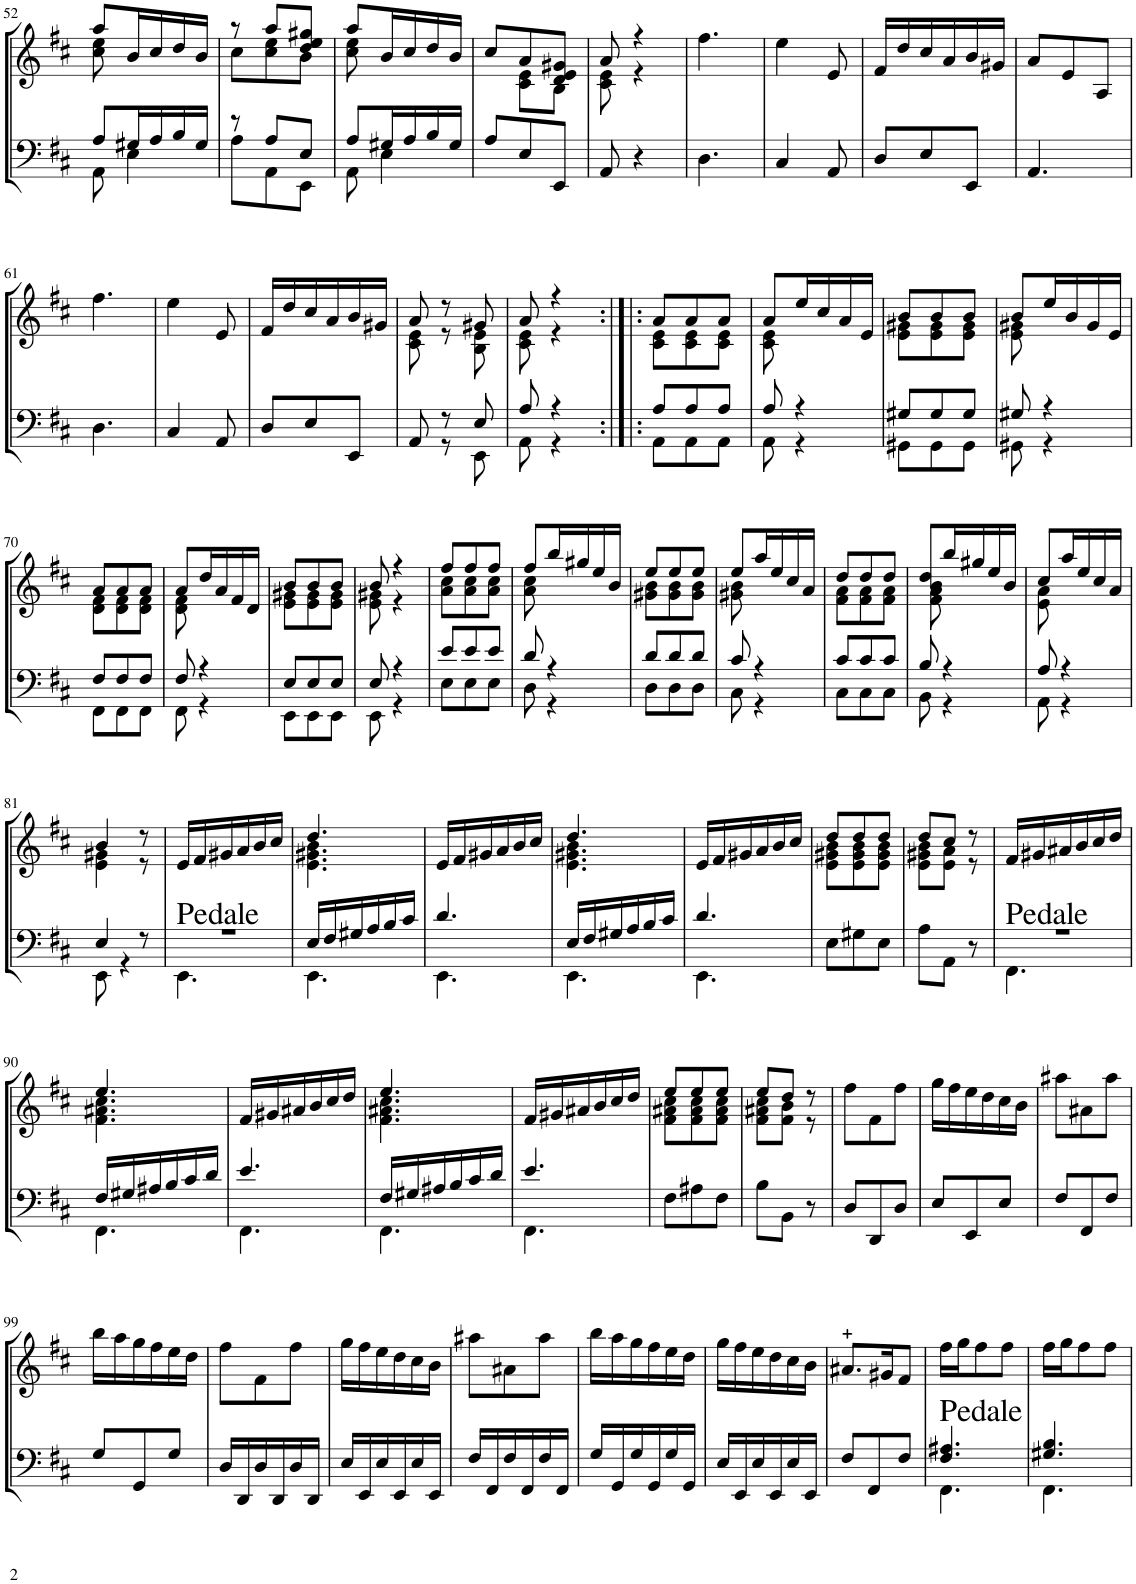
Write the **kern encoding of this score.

**kern	**kern
*part1	*part1
*staff2	*staff1
*I"Organ	*
!!LO:PB:g=z
*clefF4	*clefG2
*k[f#c#]	*k[f#c#]
*M3/8	*M3/8
=52	=52
*^	*^
8A/L	8AA\	8aa/L	8cc#\ 8ee\
16G#X/L	4E\	16b/L	4ryy
16A/	.	16cc#/	.
16B/	.	16dd/	.
16G#/JJ	.	16b/JJ	.
=53	=53	=53	=53
8r	8A\L	8r	8cc#\L
8A/L	8AA\	8aa/L	8cc#\ 8ee\
8E/J	8EE\J	8dd/ 8ee/ 8gg#X/J	8b\J
=54	=54	=54	=54
8A/L	8AA\	8aa/L	8cc#\ 8ee\
16G#X/L	4E\	16b/L	4ryy
16A/	.	16cc#/	.
16B/	.	16dd/	.
16G#/JJ	.	16b/JJ	.
*v	*v	*	*
=55	=55	=55
8A/L	8cc#/L	8ryy
8E/	8a/	8c#\ 8e\L
8EE/J	8d/ 8e/ 8g#X/J	8B\J
=56	=56	=56
8AA/	8a/	8c#\ 8e\
4r	4r	4r
*	*v	*v
=57	=57
4.D\	4.ff#\
=58	=58
4C#/	4ee\
8AA/	8e/
=59	=59
8D/L	16f#/LL
.	16dd/
8E/	16cc#/
.	16a/
8EE/J	16b/
.	16g#X/JJ
=60	=60
4.AA/	8a/L
.	8e/
.	8A/J
!!LO:LB:g=z
=61	=61
4.D\	4.ff#\
=62	=62
4C#/	4ee\
8AA/	8e/
=63	=63
8D/L	16f#/LL
.	16dd/
8E/	16cc#/
.	16a/
8EE/J	16b/
.	16g#X/JJ
=64	=64
*^	*^
8AA/	8ryy	8a/	8c#\ 8e\
8r	8r	8r	8r
8E/	8EE\	8g#X/	8B\ 8e\
=65	=65	=65	=65
8A/	8AA\	8a/	8c#\ 8e\
4r	4r	4r	4r
=66:|!|:	=66:|!|:	=66:|!|:	=66:|!|:
8A/L	8AA\L	8a/L	8c#\ 8e\L
8A/	8AA\	8a/	8c#\ 8e\
8A/J	8AA\J	8a/J	8c#\ 8e\J
=67	=67	=67	=67
8A/	8AA\	8a/L	8c#\ 8e\
4r	4r	16ee/L	4ryy
.	.	16cc#/	.
.	.	16a/	.
.	.	16e/JJ	.
=68	=68	=68	=68
8G#X/L	8GG#X\L	8b/L	8e\ 8g#X\L
8G#/	8GG#\	8b/	8e\ 8g#\
8G#/J	8GG#\J	8b/J	8e\ 8g#\J
=69	=69	=69	=69
8G#X/	8GG#X\	8b/L	8e\ 8g#X\
4r	4r	16ee/L	4ryy
.	.	16b/	.
.	.	16g#/	.
.	.	16e/JJ	.
!!LO:LB:g=z	!!
=70	=70	=70	=70
8F#/L	8FF#\L	8a/L	8d\ 8f#\L
8F#/	8FF#\	8a/	8d\ 8f#\
8F#/J	8FF#\J	8a/J	8d\ 8f#\J
=71	=71	=71	=71
8F#/	8FF#\	8a/L	8d\ 8f#\
4r	4r	16dd/L	4ryy
.	.	16a/	.
.	.	16f#/	.
.	.	16d/JJ	.
=72	=72	=72	=72
8E/L	8EE\L	8b/L	8e\ 8g#X\L
8E/	8EE\	8b/	8e\ 8g#\
8E/J	8EE\J	8b/J	8e\ 8g#\J
=73	=73	=73	=73
8E/	8EE\	8b/	8e\ 8g#X\
4r	4r	4r	4r
=74	=74	=74	=74
8e/L	8E\L	8ff#/L	8a\ 8cc#\L
8e/	8E\	8ff#/	8a\ 8cc#\
8e/J	8E\J	8ff#/J	8a\ 8cc#\J
=75	=75	=75	=75
8d/	8D\	8ff#/L	8a\ 8cc#\
4r	4r	16bb/L	4ryy
.	.	16gg#X/	.
.	.	16ee/	.
.	.	16b/JJ	.
=76	=76	=76	=76
8d/L	8D\L	8ee/L	8g#X\ 8b\L
8d/	8D\	8ee/	8g#\ 8b\
8d/J	8D\J	8ee/J	8g#\ 8b\J
=77	=77	=77	=77
8c#/	8C#\	8ee/L	8g#X\ 8b\
4r	4r	16aa/L	4ryy
.	.	16ee/	.
.	.	16cc#/	.
.	.	16a/JJ	.
=78	=78	=78	=78
8c#/L	8C#\L	8dd/L	8f#\ 8a\L
8c#/	8C#\	8dd/	8f#\ 8a\
8c#/J	8C#\J	8dd/J	8f#\ 8a\J
=79	=79	=79	=79
8B/	8BB\	8b/ 8dd/L	8f#\ 8a\
4r	4r	16bb/L	4ryy
.	.	16gg#X/	.
.	.	16ee/	.
.	.	16b/JJ	.
=80	=80	=80	=80
8A/	8AA\	8cc#/L	8e\ 8a\
4r	4r	16aa/L	4ryy
.	.	16ee/	.
.	.	16cc#/	.
.	.	16a/JJ	.
!!LO:LB:g=z	!!
=81	=81	=81	=81
4E/	8EE\	4b/	4e\ 4g#X\
.	4r	.	.
8r	.	8r	8r
=82	=82	=82	=82
!LO:TX:a:t=Pedale	!	!	!
*	*	*v	*v
4.r	4.EE\	16e/LL
.	.	16f#/
.	.	16g#X/
.	.	16a/
.	.	16b/
.	.	16cc#/JJ
=83	=83	=83
*	*	*^
16E/LL	4.EE\	4.dd/	4.e\ 4.g#X\ 4.b\
16F#/	.	.	.
16G#X/	.	.	.
16A/	.	.	.
16B/	.	.	.
16c#/JJ	.	.	.
*	*	*v	*v
=84	=84	=84
4.d/	4.EE\	16e/LL
.	.	16f#/
.	.	16g#X/
.	.	16a/
.	.	16b/
.	.	16cc#/JJ
=85	=85	=85
*	*	*^
16E/LL	4.EE\	4.dd/	4.e\ 4.g#X\ 4.b\
16F#/	.	.	.
16G#X/	.	.	.
16A/	.	.	.
16B/	.	.	.
16c#/JJ	.	.	.
*	*	*v	*v
=86	=86	=86
4.d/	4.EE\	16e/LL
.	.	16f#/
.	.	16g#X/
.	.	16a/
.	.	16b/
.	.	16cc#/JJ
*v	*v	*
=87	=87
*	*^
8E\L	8dd/L	8e\ 8g#X\ 8b\L
8G#X\	8dd/	8e\ 8g#\ 8b\
8E\J	8dd/J	8e\ 8g#\ 8b\J
=88	=88	=88
8A\L	8dd/L	8e\ 8g#X\ 8b\L
8AA\J	8cc#/J	8e\ 8a\J
8r	8r	8r
=89	=89	=89
*^	*	*
!LO:TX:a:t=Pedale	!	!	!
*	*	*v	*v
4.r	4.FF#\	16f#/LL
.	.	16g#X/
.	.	16a#X/
.	.	16b/
.	.	16cc#/
.	.	16dd/JJ
!!LO:LB:g=z
=90	=90	=90
*	*	*^
16F#/LL	4.FF#\	4.ee/	4.f#\ 4.a#X\ 4.cc#\
16G#X/	.	.	.
16A#X/	.	.	.
16B/	.	.	.
16c#/	.	.	.
16d/JJ	.	.	.
*	*	*v	*v
=91	=91	=91
4.e/	4.FF#\	16f#/LL
.	.	16g#X/
.	.	16a#X/
.	.	16b/
.	.	16cc#/
.	.	16dd/JJ
=92	=92	=92
*	*	*^
16F#/LL	4.FF#\	4.ee/	4.f#\ 4.a#X\ 4.cc#\
16G#X/	.	.	.
16A#X/	.	.	.
16B/	.	.	.
16c#/	.	.	.
16d/JJ	.	.	.
*	*	*v	*v
=93	=93	=93
4.e/	4.FF#\	16f#/LL
.	.	16g#X/
.	.	16a#X/
.	.	16b/
.	.	16cc#/
.	.	16dd/JJ
*v	*v	*
=94	=94
*	*^
8F#\L	8ee/L	8f#\ 8a#X\ 8cc#\L
8A#X\	8ee/	8f#\ 8a#\ 8cc#\
8F#\J	8ee/J	8f#\ 8a#\ 8cc#\J
=95	=95	=95
8B\L	8ee/L	8f#\ 8a#X\ 8cc#\L
8BB\J	8dd/J	8f#\ 8b\J
8r	8r	8r
*	*v	*v
=96	=96
8D/L	8ff#\L
8DD/	8f#\
8D/J	8ff#\J
=97	=97
8E/L	16gg\LL
.	16ff#\
8EE/	16ee\
.	16dd\
8E/J	16cc#\
.	16b\JJ
=98	=98
8F#/L	8aa#X\L
8FF#/	8a#X\
8F#/J	8aa#\J
!!LO:LB:g=z
=99	=99
8G/L	16bb\LL
.	16aa\
8GG/	16gg\
.	16ff#\
8G/J	16ee\
.	16dd\JJ
=100	=100
16D/LL	8ff#\L
16DD/	.
16D/	8f#\
16DD/	.
16D/	8ff#\J
16DD/JJ	.
=101	=101
16E/LL	16gg\LL
16EE/	16ff#\
16E/	16ee\
16EE/	16dd\
16E/	16cc#\
16EE/JJ	16b\JJ
=102	=102
16F#/LL	8aa#X\L
16FF#/	.
16F#/	8a#X\
16FF#/	.
16F#/	8aa#\J
16FF#/JJ	.
=103	=103
16G/LL	16bb\LL
16GG/	16aa\
16G/	16gg\
16GG/	16ff#\
16G/	16ee\
16GG/JJ	16dd\JJ
=104	=104
16E/LL	16gg\LL
16EE/	16ff#\
16E/	16ee\
16EE/	16dd\
16E/	16cc#\
16EE/JJ	16b\JJ
=105	=105
8F#/L	8.a#X/L
8FF#/	.
.	16g#X/K
8F#/J	8f#/J
=106	=106
*^	*
!LO:TX:a:t=Pedale	!	!
4.F#/ 4.A#X/	4.FF#\	16ff#\LL
.	.	16gg\J
.	.	8ff#\
.	.	8ff#\J
=107	=107	=107
4.G#X/ 4.B/	4.FF#\	16ff#\LL
.	.	16gg\J
.	.	8ff#\
.	.	8ff#\J
*v	*v	*
=	=
*-	*-
